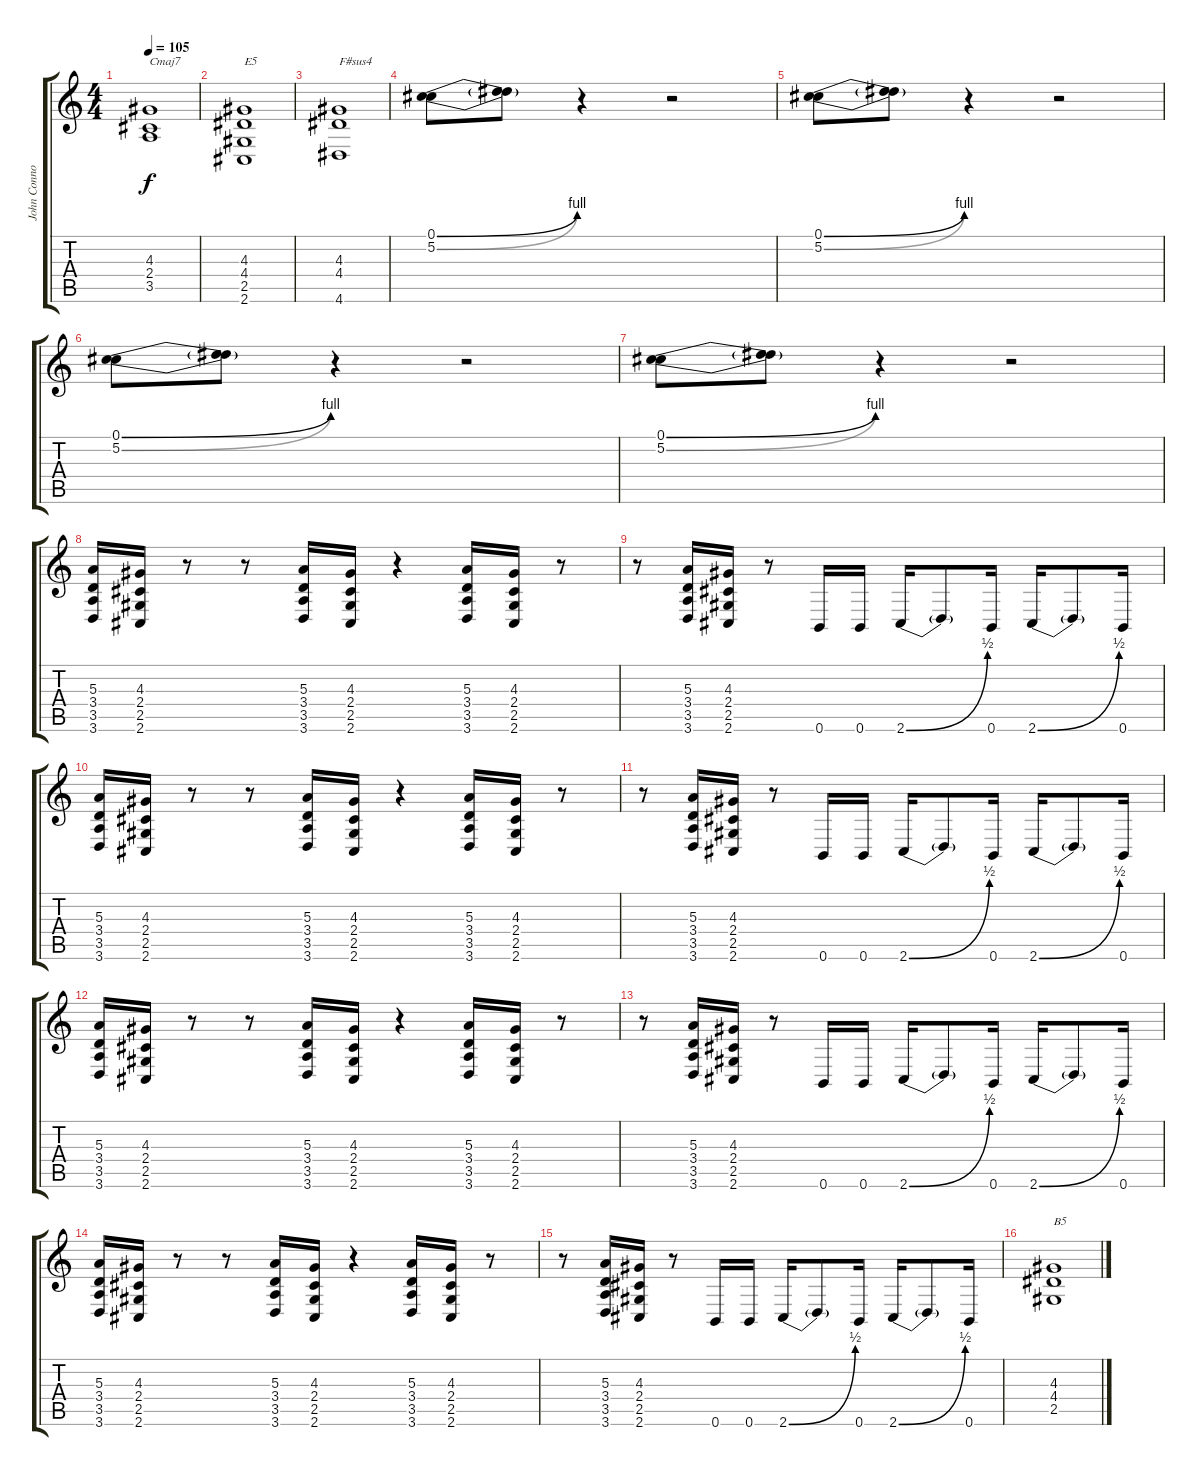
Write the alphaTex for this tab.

\track ("John Connolly - Guitar 2" "John Conno") {instrument distortionguitar}
\staff {score tabs}
\tuning (Db4 Ab3 E3 B2 Gb2 B1) {hide}
\ts (4 4)
\tempo 105
\clef g2
\ks c
(4.3 2.4 3.5).1{txt "Cmaj7" dy f} |
(4.3 4.4 2.5 2.6).1{txt "E5"} |
(4.3 4.4 4.6).1{txt "F#sus4"} |
(0.1{be (bend 0 0 60 4)} 5.2{be (bend 0 0 60 4)}).8 (0.1{t} 5.2{t}).8 r.4 r.2 |
(0.1{be (bend 0 0 60 4)} 5.2{be (bend 0 0 60 4)}).8 (0.1{t} 5.2{t}).8 r.4 r.2 |
(0.1{be (bend 0 0 60 4)} 5.2{be (bend 0 0 60 4)}).8 (0.1{t} 5.2{t}).8 r.4 r.2 |
(0.1{be (bend 0 0 60 4)} 5.2{be (bend 0 0 60 4)}).8 (0.1{t} 5.2{t}).8 r.4 r.2 |
(5.3 3.4 3.5 3.6).16 (4.3 2.4 2.5 2.6).16 r.8 r.8 (5.3 3.4 3.5 3.6).16 (4.3 2.4 2.5 2.6).16 r.4 (5.3 3.4 3.5 3.6).16 (4.3 2.4 2.5 2.6).16 r.8 |
r.8 (5.3 3.4 3.5 3.6).16 (4.3 2.4 2.5 2.6).16 r.8 0.6.16 0.6.16 2.6{be (bend 0 0 60 2)}.16 2.6{t}.8 0.6.16 2.6{be (bend 0 0 60 2)}.16 2.6{t}.8 0.6.16 |
(5.3 3.4 3.5 3.6).16 (4.3 2.4 2.5 2.6).16 r.8 r.8 (5.3 3.4 3.5 3.6).16 (4.3 2.4 2.5 2.6).16 r.4 (5.3 3.4 3.5 3.6).16 (4.3 2.4 2.5 2.6).16 r.8 |
r.8 (5.3 3.4 3.5 3.6).16 (4.3 2.4 2.5 2.6).16 r.8 0.6.16 0.6.16 2.6{be (bend 0 0 60 2)}.16 2.6{t}.8 0.6.16 2.6{be (bend 0 0 60 2)}.16 2.6{t}.8 0.6.16 |
(5.3 3.4 3.5 3.6).16 (4.3 2.4 2.5 2.6).16 r.8 r.8 (5.3 3.4 3.5 3.6).16 (4.3 2.4 2.5 2.6).16 r.4 (5.3 3.4 3.5 3.6).16 (4.3 2.4 2.5 2.6).16 r.8 |
r.8 (5.3 3.4 3.5 3.6).16 (4.3 2.4 2.5 2.6).16 r.8 0.6.16 0.6.16 2.6{be (bend 0 0 60 2)}.16 2.6{t}.8 0.6.16 2.6{be (bend 0 0 60 2)}.16 2.6{t}.8 0.6.16 |
(5.3 3.4 3.5 3.6).16 (4.3 2.4 2.5 2.6).16 r.8 r.8 (5.3 3.4 3.5 3.6).16 (4.3 2.4 2.5 2.6).16 r.4 (5.3 3.4 3.5 3.6).16 (4.3 2.4 2.5 2.6).16 r.8 |
r.8 (5.3 3.4 3.5 3.6).16 (4.3 2.4 2.5 2.6).16 r.8 0.6.16 0.6.16 2.6{be (bend 0 0 60 2)}.16 2.6{t}.8 0.6.16 2.6{be (bend 0 0 60 2)}.16 2.6{t}.8 0.6.16 |
(4.3 4.4 2.5).1{txt "B5"}
